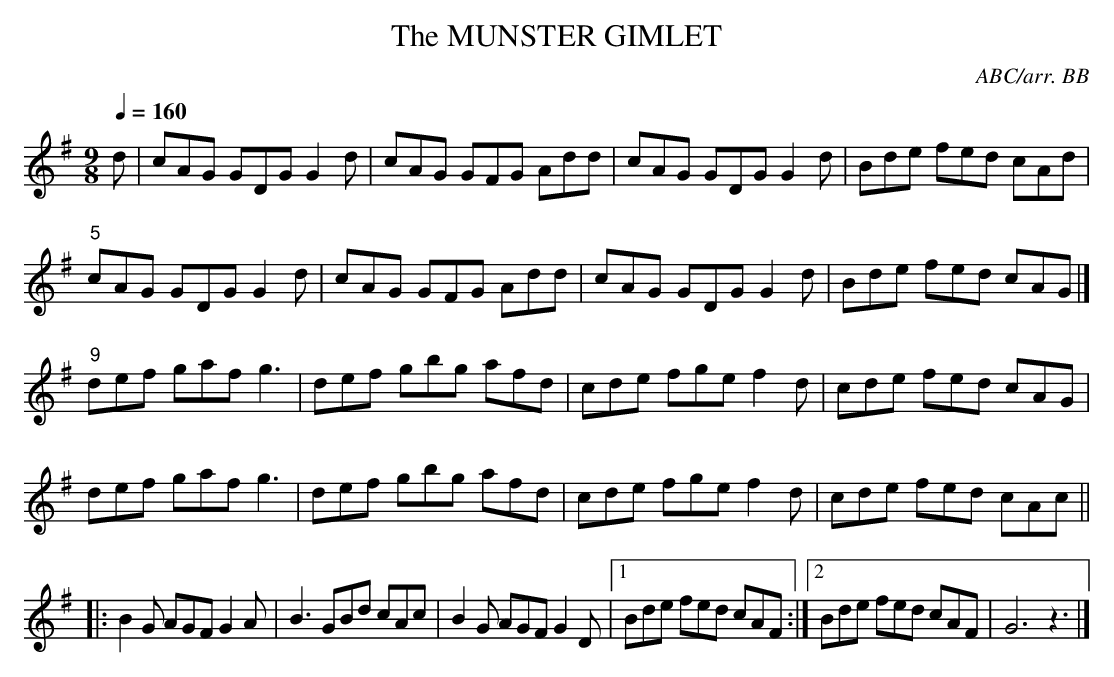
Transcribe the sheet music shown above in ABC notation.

X:1
T:MUNSTER GIMLET, The
C:ABC/arr. BB
Q:1/4=160
M:9/8
L:1/8
K:G
d|cAG GDG G2d|cAG GFG Add|cAG GDG G2d|Bde fed cAd|
"5"cAG GDG G2d|cAG GFG Add|cAG GDG G2d|Bde fed cAG|]
"9"def gaf g3|def gbg afd|cde fge f2d|cde fed cAG|
def gaf g3|def gbg afd|cde fge f2d|cde fed cAc||
|:B2G AGF G2A|B3 GBd cAc|B2G AGF G2D|1Bde fed cAF:|\
[2 Bde fed cAF|G6z3|]
